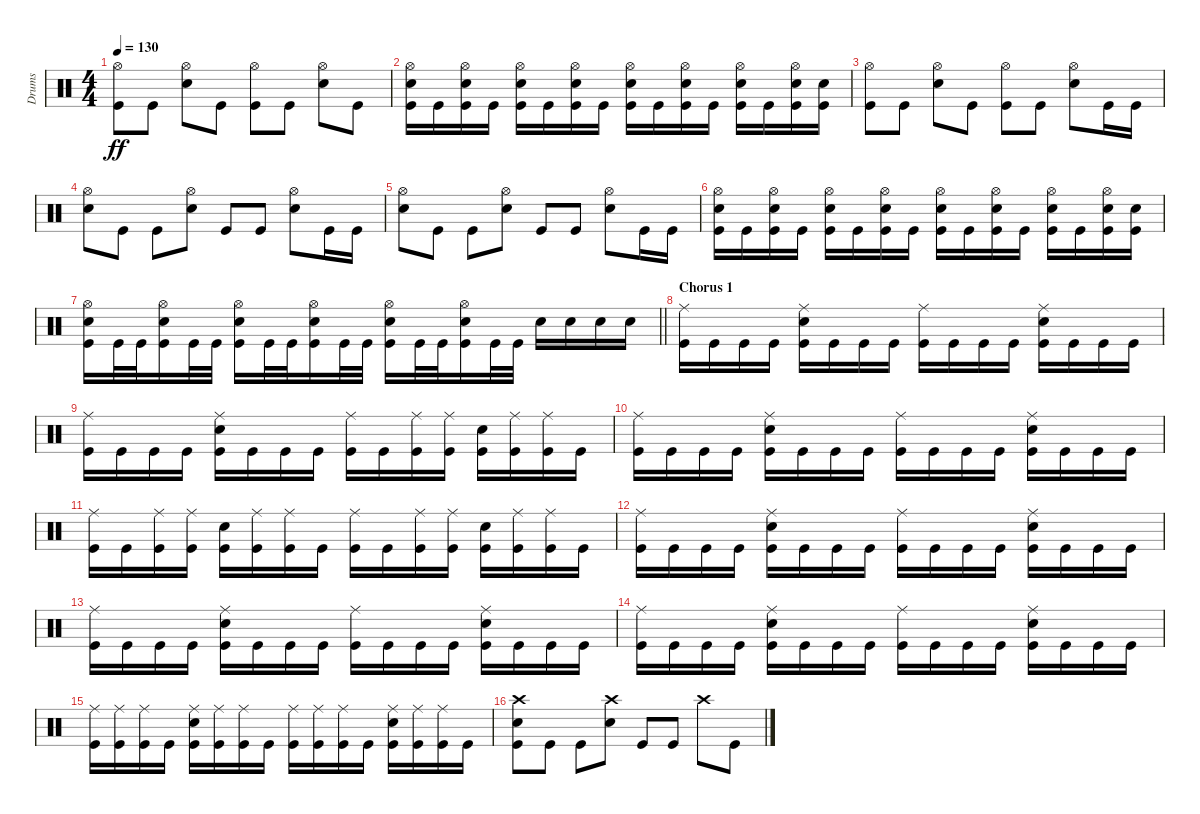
\track ("Drums" "Drums") {instrument percussion}
\staff {score}
\articulation defaults
\ts (4 4)
\tempo 130
\clef neutral
\ks c
("Hi-Hat (open)" "Kick (hit)").8{dy ff} "Kick (hit)".8 ("Snare (hit) 2" "Hi-Hat (open)").8 "Kick (hit)".8 ("Kick (hit)" "Hi-Hat (open)").8 "Kick (hit)".8 ("Snare (hit) 2" "Hi-Hat (open)").8 "Kick (hit)".8 |
("Hi-Hat (open)" "Snare (hit) 2" "Kick (hit)").16 "Kick (hit)".16 ("Hi-Hat (open)" "Snare (hit) 2" "Kick (hit)").16 "Kick (hit)".16 ("Hi-Hat (open)" "Snare (hit) 2" "Kick (hit)").16 "Kick (hit)".16 ("Hi-Hat (open)" "Snare (hit) 2" "Kick (hit)").16 "Kick (hit)".16 ("Hi-Hat (open)" "Snare (hit) 2" "Kick (hit)").16 "Kick (hit)".16 ("Hi-Hat (open)" "Snare (hit) 2" "Kick (hit)").16 "Kick (hit)".16 ("Hi-Hat (open)" "Snare (hit) 2" "Kick (hit)").16 "Kick (hit)".16 ("Hi-Hat (open)" "Snare (hit) 2" "Kick (hit)").16 ("Snare (hit) 2" "Kick (hit)").16 |
("Hi-Hat (open)" "Kick (hit)").8 "Kick (hit)".8 ("Snare (hit) 2" "Hi-Hat (open)").8 "Kick (hit)".8 ("Kick (hit)" "Hi-Hat (open)").8 "Kick (hit)".8 ("Snare (hit) 2" "Hi-Hat (open)").8 "Kick (hit)".16 "Kick (hit)".16 |
("Hi-Hat (open)" "Snare (hit) 2").8 "Kick (hit)".8 "Kick (hit)".8 ("Hi-Hat (open)" "Snare (hit) 2").8 "Kick (hit)".8 "Kick (hit)".8 ("Snare (hit) 2" "Hi-Hat (open)").8 "Kick (hit)".16 "Kick (hit)".16 |
("Hi-Hat (open)" "Snare (hit) 2").8 "Kick (hit)".8 "Kick (hit)".8 ("Hi-Hat (open)" "Snare (hit) 2").8 "Kick (hit)".8 "Kick (hit)".8 ("Snare (hit) 2" "Hi-Hat (open)").8 "Kick (hit)".16 "Kick (hit)".16 |
("Hi-Hat (open)" "Snare (hit) 2" "Kick (hit)").16 "Kick (hit)".16 ("Hi-Hat (open)" "Snare (hit) 2" "Kick (hit)").16 "Kick (hit)".16 ("Hi-Hat (open)" "Snare (hit) 2" "Kick (hit)").16 "Kick (hit)".16 ("Hi-Hat (open)" "Snare (hit) 2" "Kick (hit)").16 "Kick (hit)".16 ("Hi-Hat (open)" "Snare (hit) 2" "Kick (hit)").16 "Kick (hit)".16 ("Hi-Hat (open)" "Snare (hit) 2" "Kick (hit)").16 "Kick (hit)".16 ("Hi-Hat (open)" "Snare (hit) 2" "Kick (hit)").16 "Kick (hit)".16 ("Hi-Hat (open)" "Snare (hit) 2" "Kick (hit)").16 ("Snare (hit) 2" "Kick (hit)").16 |
\barLineRight lightlight
("Hi-Hat (open)" "Snare (hit) 2" "Kick (hit)").16 "Kick (hit)".32 "Kick (hit)".32 ("Hi-Hat (open)" "Snare (hit) 2" "Kick (hit)").16 "Kick (hit)".32 "Kick (hit)".32 ("Hi-Hat (open)" "Snare (hit) 2" "Kick (hit)").16 "Kick (hit)".32 "Kick (hit)".32 ("Hi-Hat (open)" "Snare (hit) 2" "Kick (hit)").16 "Kick (hit)".32 "Kick (hit)".32 ("Hi-Hat (open)" "Snare (hit) 2" "Kick (hit)").16 "Kick (hit)".32 "Kick (hit)".32 ("Hi-Hat (open)" "Snare (hit) 2" "Kick (hit)").16 "Kick (hit)".32 "Kick (hit)".32 "Snare (hit) 2".16 "Snare (hit) 2".16 "Snare (hit) 2".16 "Snare (hit) 2".16 |
\section ("" "Chorus 1")
("Ride (middle)" "Kick (hit)").16 "Kick (hit)".16 "Kick (hit)".16 "Kick (hit)".16 ("Snare (hit) 2" "Ride (middle)" "Kick (hit)").16 "Kick (hit)".16 "Kick (hit)".16 "Kick (hit)".16 ("Ride (middle)" "Kick (hit)").16 "Kick (hit)".16 "Kick (hit)".16 "Kick (hit)".16 ("Snare (hit) 2" "Ride (middle)" "Kick (hit)").16 "Kick (hit)".16 "Kick (hit)".16 "Kick (hit)".16 |
("Ride (middle)" "Kick (hit)").16 "Kick (hit)".16 "Kick (hit)".16 "Kick (hit)".16 ("Snare (hit) 2" "Ride (middle)" "Kick (hit)").16 "Kick (hit)".16 "Kick (hit)".16 "Kick (hit)".16 ("Ride (middle)" "Kick (hit)").16 "Kick (hit)".16 ("Ride (middle)" "Kick (hit)").16 ("Ride (middle)" "Kick (hit)").16 ("Snare (hit) 2" "Kick (hit)").16 ("Ride (middle)" "Kick (hit)").16 ("Ride (middle)" "Kick (hit)").16 "Kick (hit)".16 |
("Ride (middle)" "Kick (hit)").16 "Kick (hit)".16 "Kick (hit)".16 "Kick (hit)".16 ("Snare (hit) 2" "Ride (middle)" "Kick (hit)").16 "Kick (hit)".16 "Kick (hit)".16 "Kick (hit)".16 ("Ride (middle)" "Kick (hit)").16 "Kick (hit)".16 "Kick (hit)".16 "Kick (hit)".16 ("Snare (hit) 2" "Ride (middle)" "Kick (hit)").16 "Kick (hit)".16 "Kick (hit)".16 "Kick (hit)".16 |
("Ride (middle)" "Kick (hit)").16 "Kick (hit)".16 ("Ride (middle)" "Kick (hit)").16 ("Ride (middle)" "Kick (hit)").16 ("Snare (hit) 2" "Kick (hit)").16 ("Ride (middle)" "Kick (hit)").16 ("Ride (middle)" "Kick (hit)").16 "Kick (hit)".16 ("Ride (middle)" "Kick (hit)").16 "Kick (hit)".16 ("Ride (middle)" "Kick (hit)").16 ("Ride (middle)" "Kick (hit)").16 ("Snare (hit) 2" "Kick (hit)").16 ("Ride (middle)" "Kick (hit)").16 ("Ride (middle)" "Kick (hit)").16 "Kick (hit)".16 |
("Ride (middle)" "Kick (hit)").16 "Kick (hit)".16 "Kick (hit)".16 "Kick (hit)".16 ("Snare (hit) 2" "Ride (middle)" "Kick (hit)").16 "Kick (hit)".16 "Kick (hit)".16 "Kick (hit)".16 ("Ride (middle)" "Kick (hit)").16 "Kick (hit)".16 "Kick (hit)".16 "Kick (hit)".16 ("Snare (hit) 2" "Ride (middle)" "Kick (hit)").16 "Kick (hit)".16 "Kick (hit)".16 "Kick (hit)".16 |
("Ride (middle)" "Kick (hit)").16 "Kick (hit)".16 "Kick (hit)".16 "Kick (hit)".16 ("Snare (hit) 2" "Ride (middle)" "Kick (hit)").16 "Kick (hit)".16 "Kick (hit)".16 "Kick (hit)".16 ("Ride (middle)" "Kick (hit)").16 "Kick (hit)".16 "Kick (hit)".16 "Kick (hit)".16 ("Snare (hit) 2" "Ride (middle)" "Kick (hit)").16 "Kick (hit)".16 "Kick (hit)".16 "Kick (hit)".16 |
("Ride (middle)" "Kick (hit)").16 "Kick (hit)".16 "Kick (hit)".16 "Kick (hit)".16 ("Snare (hit) 2" "Ride (middle)" "Kick (hit)").16 "Kick (hit)".16 "Kick (hit)".16 "Kick (hit)".16 ("Ride (middle)" "Kick (hit)").16 "Kick (hit)".16 "Kick (hit)".16 "Kick (hit)".16 ("Snare (hit) 2" "Ride (middle)" "Kick (hit)").16 "Kick (hit)".16 "Kick (hit)".16 "Kick (hit)".16 |
("Ride (middle)" "Kick (hit)").16 ("Ride (middle)" "Kick (hit)").16 ("Ride (middle)" "Kick (hit)").16 "Kick (hit)".16 ("Snare (hit) 2" "Ride (middle)" "Kick (hit)").16 ("Ride (middle)" "Kick (hit)").16 ("Ride (middle)" "Kick (hit)").16 "Kick (hit)".16 ("Ride (middle)" "Kick (hit)").16 ("Ride (middle)" "Kick (hit)").16 ("Ride (middle)" "Kick (hit)").16 "Kick (hit)".16 ("Snare (hit) 2" "Ride (middle)" "Kick (hit)").16 ("Ride (middle)" "Kick (hit)").16 ("Ride (middle)" "Kick (hit)").16 "Kick (hit)".16 |
("Snare (hit) 2" "Kick (hit)" "Crash high (hit)").8 "Kick (hit)".8 "Kick (hit)".8 ("Snare (hit) 2" "Crash high (hit)").8 "Kick (hit)".8 "Kick (hit)".8 "Crash high (hit)".8 "Kick (hit)".8
